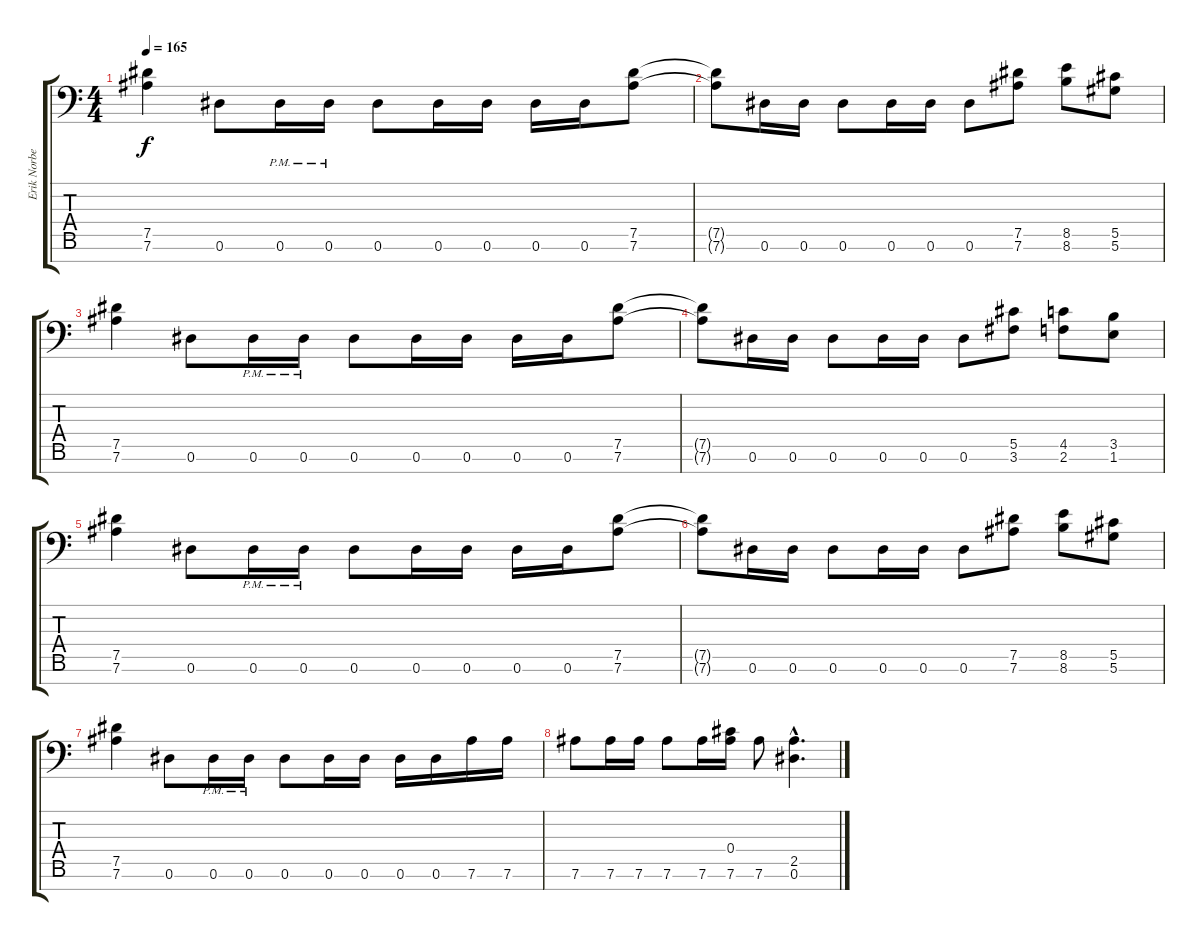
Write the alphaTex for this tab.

\track ("Erik Norberg" "Erik Norbe") {instrument distortionguitar}
\staff {score tabs}
\tuning (Eb4 Bb3 Gb3 Db3 Ab2 Eb2 Bb1) {hide}
\ts (4 4)
\tempo 165
\clef f4
\ks c
(7.5 7.6).4{dy f} 0.6.8 0.6{pm}.16 0.6{pm}.16 0.6.8 0.6.16 0.6.16 0.6.16 0.6.16 (7.5 7.6).8 |
(7.5{t} 7.6{t}).8 0.6.16 0.6.16 0.6.8 0.6.16 0.6.16 0.6.8 (7.5 7.6).8 (8.5 8.6).8 (5.5 5.6).8 |
(7.5 7.6).4 0.6.8 0.6{pm}.16 0.6{pm}.16 0.6.8 0.6.16 0.6.16 0.6.16 0.6.16 (7.5 7.6).8 |
(7.5{t} 7.6{t}).8 0.6.16 0.6.16 0.6.8 0.6.16 0.6.16 0.6.8 (5.5 3.6).8 (4.5 2.6).8 (3.5 1.6).8 |
(7.5 7.6).4 0.6.8 0.6{pm}.16 0.6{pm}.16 0.6.8 0.6.16 0.6.16 0.6.16 0.6.16 (7.5 7.6).8 |
(7.5{t} 7.6{t}).8 0.6.16 0.6.16 0.6.8 0.6.16 0.6.16 0.6.8 (7.5 7.6).8 (8.5 8.6).8 (5.5 5.6).8 |
(7.5 7.6).4 0.6.8 0.6{pm}.16 0.6{pm}.16 0.6.8 0.6.16 0.6.16 0.6.16 0.6.16 7.6.16 7.6.16 |
7.6.8 7.6.16 7.6.16 7.6.8 7.6.16 (0.4 7.6).16 7.6.8 (2.5{hac} 0.6{hac}).4{d}
